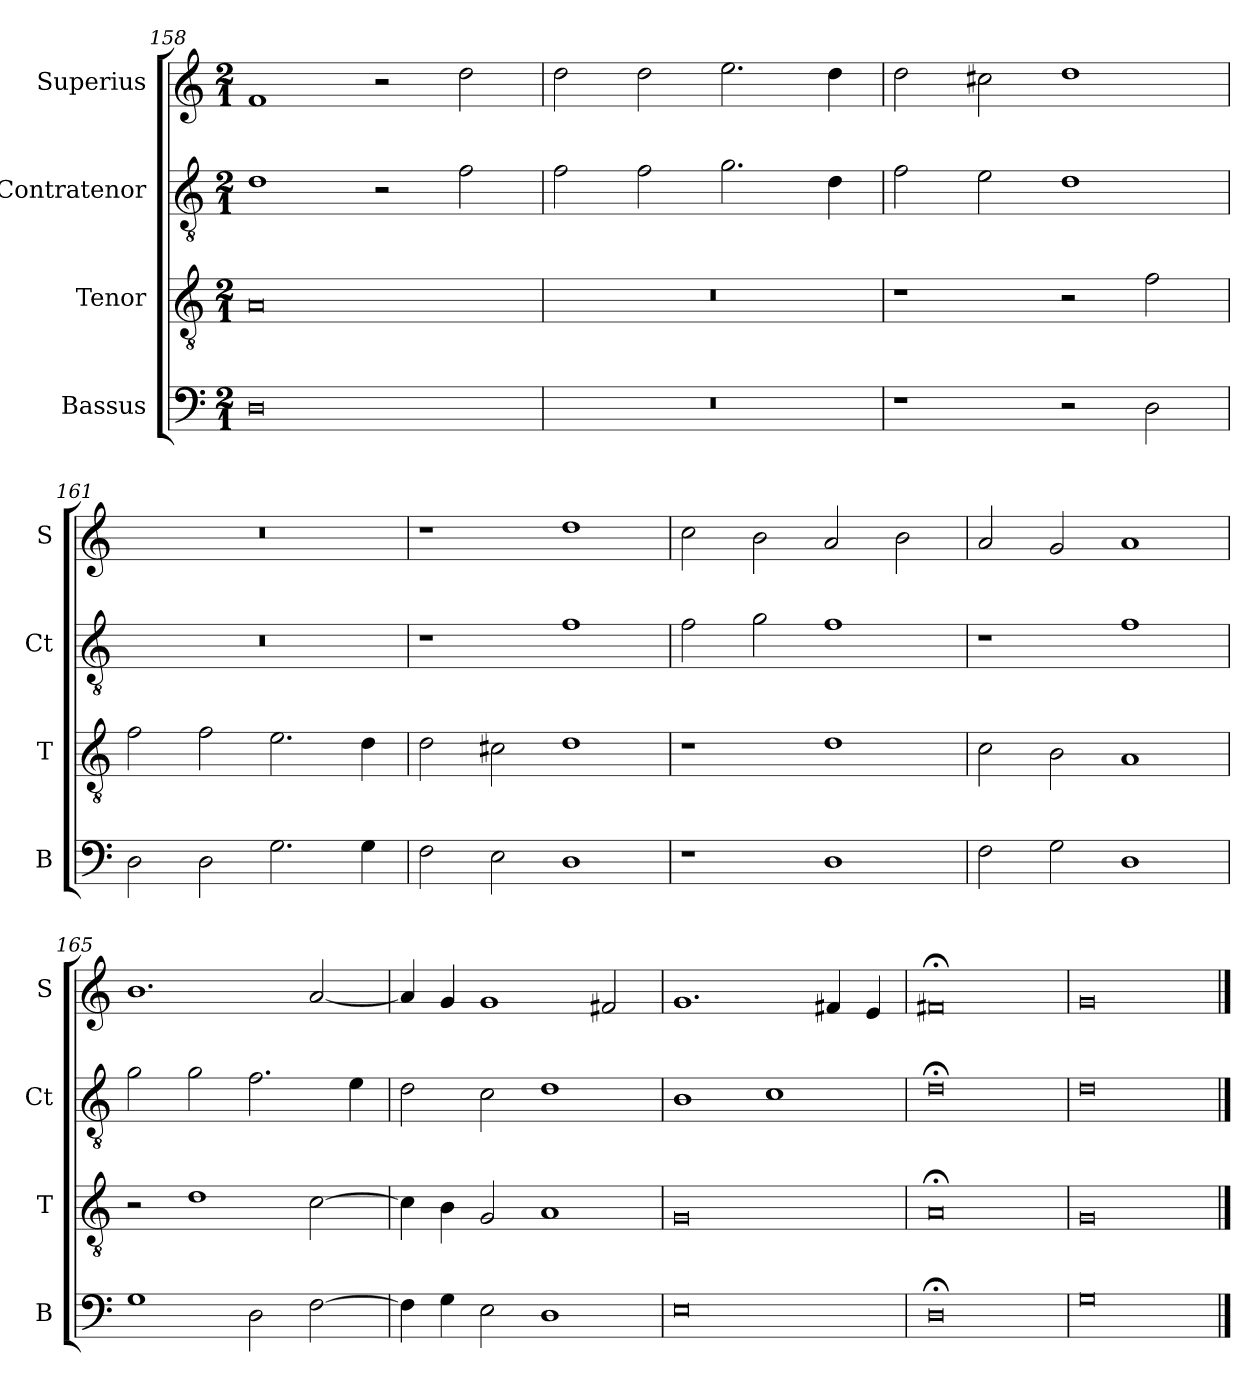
**kern	**kern	**kern	**kern
*part4	*part3	*part2	*part1
*staff4	*staff3	*staff2	*staff1
*I"Bassus	*I"Tenor	*I"Contratenor	*I"Superius
*I'B	*I'T	*I'Ct	*I'S
*clefF4	*clefGv2	*clefGv2	*clefG2
*k[]	*k[]	*k[]	*k[]
*M2/1	*M2/1	*M2/1	*M2/1
=158	=158	=158	=158
0D	0A	1d	1f
.	.	2r	2r
.	.	2f	2dd
=159	=159	=159	=159
0r	0r	2f	2dd
.	.	2f	2dd
.	.	2.g	2.ee
.	.	4d	4dd
=160	=160	=160	=160
1r	1r	2f	2dd
.	.	2e	2cc#X
2r	2r	1d	1dd
2D	2f	.	.
=161	=161	=161	=161
2D	2f	0r	0r
2D	2f	.	.
2.G	2.e	.	.
4G	4d	.	.
=162	=162	=162	=162
2F	2d	1r	1r
2E	2c#X	.	.
1D	1d	1f	1dd
=163	=163	=163	=163
1r	1r	2f	2cc
.	.	2g	2b
1D	1d	1f	2a
.	.	.	2b
=164	=164	=164	=164
2F	2c	1r	2a
2G	2B	.	2g
1D	1A	1f	1a
=165	=165	=165	=165
1G	2r	2g	1.b
.	1d	2g	.
2D	.	2.f	.
[2F	[2c	.	[2a
.	.	4e	.
=166	=166	=166	=166
4F]	4c]	2d	4a]
4G	4B	.	4g
2E	2G	2c	1g
1D	1A	1d	.
.	.	.	2f#X
=167	=167	=167	=167
0E	0G	1B	1.g
.	.	1c	.
.	.	.	4f#X
.	.	.	4e
=168	=168	=168	=168
0D;<	0A;<	0d;<	0f#X;<
=169	=169	=169	=169
0G	0G	0d	0g
==	==	==	==
*-	*-	*-	*-
